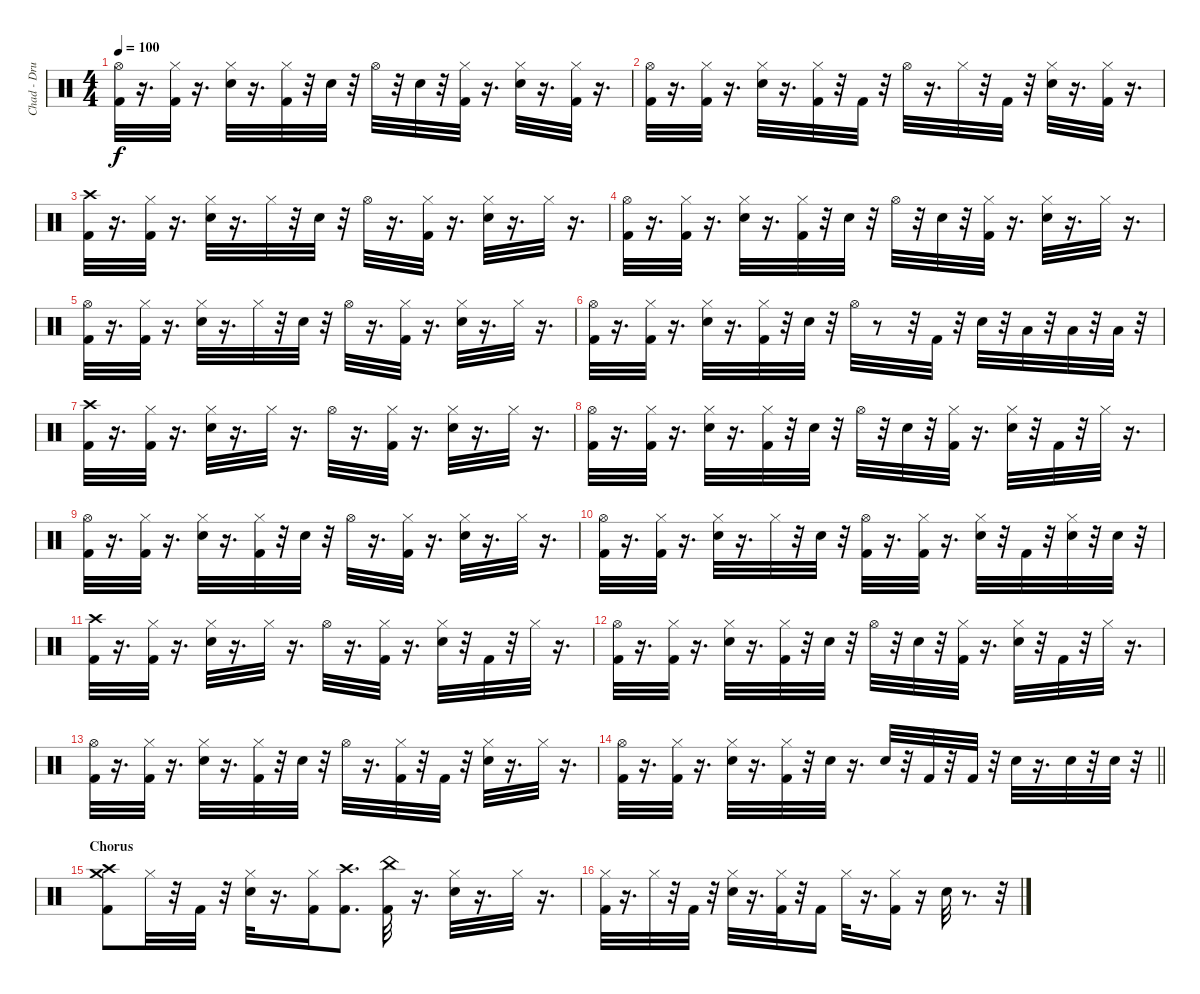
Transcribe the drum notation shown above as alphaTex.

\track ("Chad - Drums" "Chad - Dru") {instrument percussion}
\staff {score}
\articulation defaults
\ts (4 4)
\tempo 100
\clef neutral
\ks c
("Kick (hit) 2" "Hi-Hat (open)").32{dy f} r.16{d} ("Kick (hit) 2" "Hi-Hat (closed)").32 r.16{d} ("Hi-Hat (closed)" "Snare (hit) 2").32 r.16{d} ("Kick (hit) 2" "Hi-Hat (closed)").32 r.32 "Snare (hit) 2".32 r.32 "Hi-Hat (open)".32 r.32 "Snare (hit) 2".32 r.32 ("Kick (hit) 2" "Hi-Hat (closed)").32 r.16{d} ("Hi-Hat (closed)" "Snare (hit) 2").32 r.16{d} ("Kick (hit) 2" "Hi-Hat (closed)").32 r.16{d} |
("Kick (hit) 2" "Hi-Hat (open)").32 r.16{d} ("Hi-Hat (closed)" "Kick (hit) 2").32 r.16{d} ("Snare (hit) 2" "Hi-Hat (closed)").32 r.16{d} ("Hi-Hat (closed)" "Kick (hit) 2").32 r.32 "Kick (hit) 2".32 r.32 "Hi-Hat (open)".32 r.16{d} "Hi-Hat (closed)".32 r.32 "Kick (hit) 2".32 r.32 ("Snare (hit) 2" "Hi-Hat (closed)").32 r.16{d} ("Hi-Hat (closed)" "Kick (hit) 2").32 r.16{d} |
("Kick (hit) 2" "Crash high (hit)").32 r.16{d} ("Kick (hit) 2" "Hi-Hat (closed)").32 r.16{d} ("Snare (hit) 2" "Hi-Hat (closed)").32 r.16{d} "Hi-Hat (closed)".32 r.32 "Snare (hit) 2".32 r.32 "Hi-Hat (open)".32 r.16{d} ("Kick (hit) 2" "Hi-Hat (closed)").32 r.16{d} ("Hi-Hat (closed)" "Snare (hit) 2").32 r.16{d} "Hi-Hat (closed)".32 r.16{d} |
("Hi-Hat (open)" "Kick (hit) 2").32 r.16{d} ("Kick (hit) 2" "Hi-Hat (closed)").32 r.16{d} ("Snare (hit) 2" "Hi-Hat (closed)").32 r.16{d} ("Kick (hit) 2" "Hi-Hat (closed)").32 r.32 "Snare (hit) 2".32 r.32 "Hi-Hat (open)".32 r.32 "Snare (hit) 2".32 r.32 ("Hi-Hat (closed)" "Kick (hit) 2").32 r.16{d} ("Snare (hit) 2" "Hi-Hat (closed)").32 r.16{d} "Hi-Hat (closed)".32 r.16{d} |
("Hi-Hat (open)" "Kick (hit) 2").32 r.16{d} ("Hi-Hat (closed)" "Kick (hit) 2").32 r.16{d} ("Hi-Hat (closed)" "Snare (hit) 2").32 r.16{d} "Hi-Hat (closed)".32 r.32 "Snare (hit) 2".32 r.32 "Hi-Hat (open)".32 r.16{d} ("Hi-Hat (closed)" "Kick (hit) 2").32 r.16{d} ("Hi-Hat (closed)" "Snare (hit) 2").32 r.16{d} "Hi-Hat (closed)".32 r.16{d} |
("Kick (hit) 2" "Hi-Hat (open)").32 r.16{d} ("Hi-Hat (closed)" "Kick (hit) 2").32 r.16{d} ("Snare (hit) 2" "Hi-Hat (closed)").32 r.16{d} ("Kick (hit) 2" "Hi-Hat (closed)").32 r.32 "Snare (hit) 2".32 r.32 "Hi-Hat (open)".32 r.8 r.32 "Kick (hit) 2".32 r.32 "Snare (hit) 2".32 r.32 "Low Floor Tom (hit)".32 r.32 "Low Floor Tom (hit)".32 r.32 "Low Floor Tom (hit)".32 r.32 |
("Kick (hit) 2" "Crash high (hit)").32 r.16{d} ("Kick (hit) 2" "Hi-Hat (closed)").32 r.16{d} ("Hi-Hat (closed)" "Snare (hit) 2").32 r.16{d} "Hi-Hat (closed)".32 r.16{d} "Hi-Hat (open)".32 r.16{d} ("Hi-Hat (closed)" "Kick (hit) 2").32 r.16{d} ("Snare (hit) 2" "Hi-Hat (closed)").32 r.16{d} "Hi-Hat (closed)".32 r.16{d} |
("Hi-Hat (open)" "Kick (hit) 2").32 r.16{d} ("Kick (hit) 2" "Hi-Hat (closed)").32 r.16{d} ("Hi-Hat (closed)" "Snare (hit) 2").32 r.16{d} ("Kick (hit) 2" "Hi-Hat (closed)").32 r.32 "Snare (hit) 2".32 r.32 "Hi-Hat (open)".32 r.32 "Snare (hit) 2".32 r.32 ("Hi-Hat (closed)" "Kick (hit) 2").32 r.16{d} ("Hi-Hat (closed)" "Snare (hit) 2").32 r.32 "Kick (hit) 2".32 r.32 "Hi-Hat (closed)".32 r.16{d} |
("Hi-Hat (open)" "Kick (hit) 2").32 r.16{d} ("Hi-Hat (closed)" "Kick (hit) 2").32 r.16{d} ("Hi-Hat (closed)" "Snare (hit) 2").32 r.16{d} ("Kick (hit) 2" "Hi-Hat (closed)").32 r.32 "Snare (hit) 2".32 r.32 "Hi-Hat (open)".32 r.16{d} ("Hi-Hat (closed)" "Kick (hit) 2").32 r.16{d} ("Hi-Hat (closed)" "Snare (hit) 2").32 r.16{d} "Hi-Hat (closed)".32 r.16{d} |
("Hi-Hat (open)" "Kick (hit) 2").32 r.16{d} ("Kick (hit) 2" "Hi-Hat (closed)").32 r.16{d} ("Snare (hit) 2" "Hi-Hat (closed)").32 r.16{d} "Hi-Hat (closed)".32 r.32 "Snare (hit) 2".32 r.32 ("Kick (hit) 2" "Hi-Hat (open)").32 r.16{d} ("Hi-Hat (closed)" "Kick (hit) 2").32 r.16{d} ("Hi-Hat (closed)" "Snare (hit) 2").32 r.32 "Kick (hit) 2".32 r.32 ("Snare (hit) 2" "Hi-Hat (closed)").32 r.32 "Snare (hit) 2".32 r.32 |
("Kick (hit) 2" "Crash high (hit)").32 r.16{d} ("Kick (hit) 2" "Hi-Hat (closed)").32 r.16{d} ("Hi-Hat (closed)" "Snare (hit) 2").32 r.16{d} "Hi-Hat (closed)".32 r.16{d} "Hi-Hat (open)".32 r.16{d} ("Hi-Hat (closed)" "Kick (hit) 2").32 r.16{d} ("Snare (hit) 2" "Hi-Hat (closed)").32 r.32 "Kick (hit) 2".32 r.32 "Hi-Hat (closed)".32 r.16{d} |
("Kick (hit) 2" "Hi-Hat (open)").32 r.16{d} ("Kick (hit) 2" "Hi-Hat (closed)").32 r.16{d} ("Hi-Hat (closed)" "Snare (hit) 2").32 r.16{d} ("Kick (hit) 2" "Hi-Hat (closed)").32 r.32 "Snare (hit) 2".32 r.32 "Hi-Hat (open)".32 r.32 "Snare (hit) 2".32 r.32 ("Kick (hit) 2" "Hi-Hat (closed)").32 r.16{d} ("Snare (hit) 2" "Hi-Hat (closed)").32 r.32 "Kick (hit) 2".32 r.32 "Hi-Hat (closed)".32 r.16{d} |
("Hi-Hat (open)" "Kick (hit) 2").32 r.16{d} ("Hi-Hat (closed)" "Kick (hit) 2").32 r.16{d} ("Hi-Hat (closed)" "Snare (hit) 2").32 r.16{d} ("Kick (hit) 2" "Hi-Hat (closed)").32 r.32 "Snare (hit) 2".32 r.32 "Hi-Hat (open)".32 r.16{d} ("Hi-Hat (closed)" "Kick (hit) 2").32 r.32 "Kick (hit) 2".32 r.32 ("Hi-Hat (closed)" "Snare (hit) 2").32 r.16{d} "Hi-Hat (closed)".32 r.16{d} |
\barLineRight lightlight
("Kick (hit) 2" "Hi-Hat (open)").32 r.16{d} ("Kick (hit) 2" "Hi-Hat (closed)").32 r.16{d} ("Snare (hit) 2" "Hi-Hat (closed)").32 r.16{d} ("Kick (hit) 2" "Hi-Hat (closed)").32 r.32 "Snare (hit) 2".32 r.16{d} "Snare (hit) 2".32 r.32 "Kick (hit) 2".32 r.32 "Kick (hit) 2".32 r.32 "Snare (hit) 2".32 r.16{d} "Snare (hit) 2".32 r.32 "Snare (hit) 2".32 r.32 |
\section ("" "Chorus")
("Crash medium (hit)" "Kick (hit) 2" "Crash high (hit)").8 "Hi-Hat (closed)".32 r.32 "Kick (hit) 2".32 r.32 ("Hi-Hat (closed)" "Snare (hit) 2").32 r.16{d} ("Kick (hit) 2" "Hi-Hat (closed)").16 ("Crash high (hit)" "Kick (hit) 2").8{d} ("China (hit)" "Kick (hit) 2").32 r.16{d} ("Snare (hit) 2" "Hi-Hat (closed)").32 r.16{d} "Hi-Hat (closed)".32 r.16{d} |
("Hi-Hat (closed)" "Kick (hit) 2").32 r.16{d} "Hi-Hat (closed)".32 r.32 "Kick (hit) 2".32 r.32 ("Hi-Hat (closed)" "Snare (hit) 2").32 r.16{d} ("Hi-Hat (closed)" "Kick (hit) 2").32 r.32 "Kick (hit) 2".16 "Hi-Hat (closed)".32 r.16{d} ("Kick (hit) 2" "Hi-Hat (closed)").16 r.16 "Snare (hit) 2".32 r.8{d} r.32
